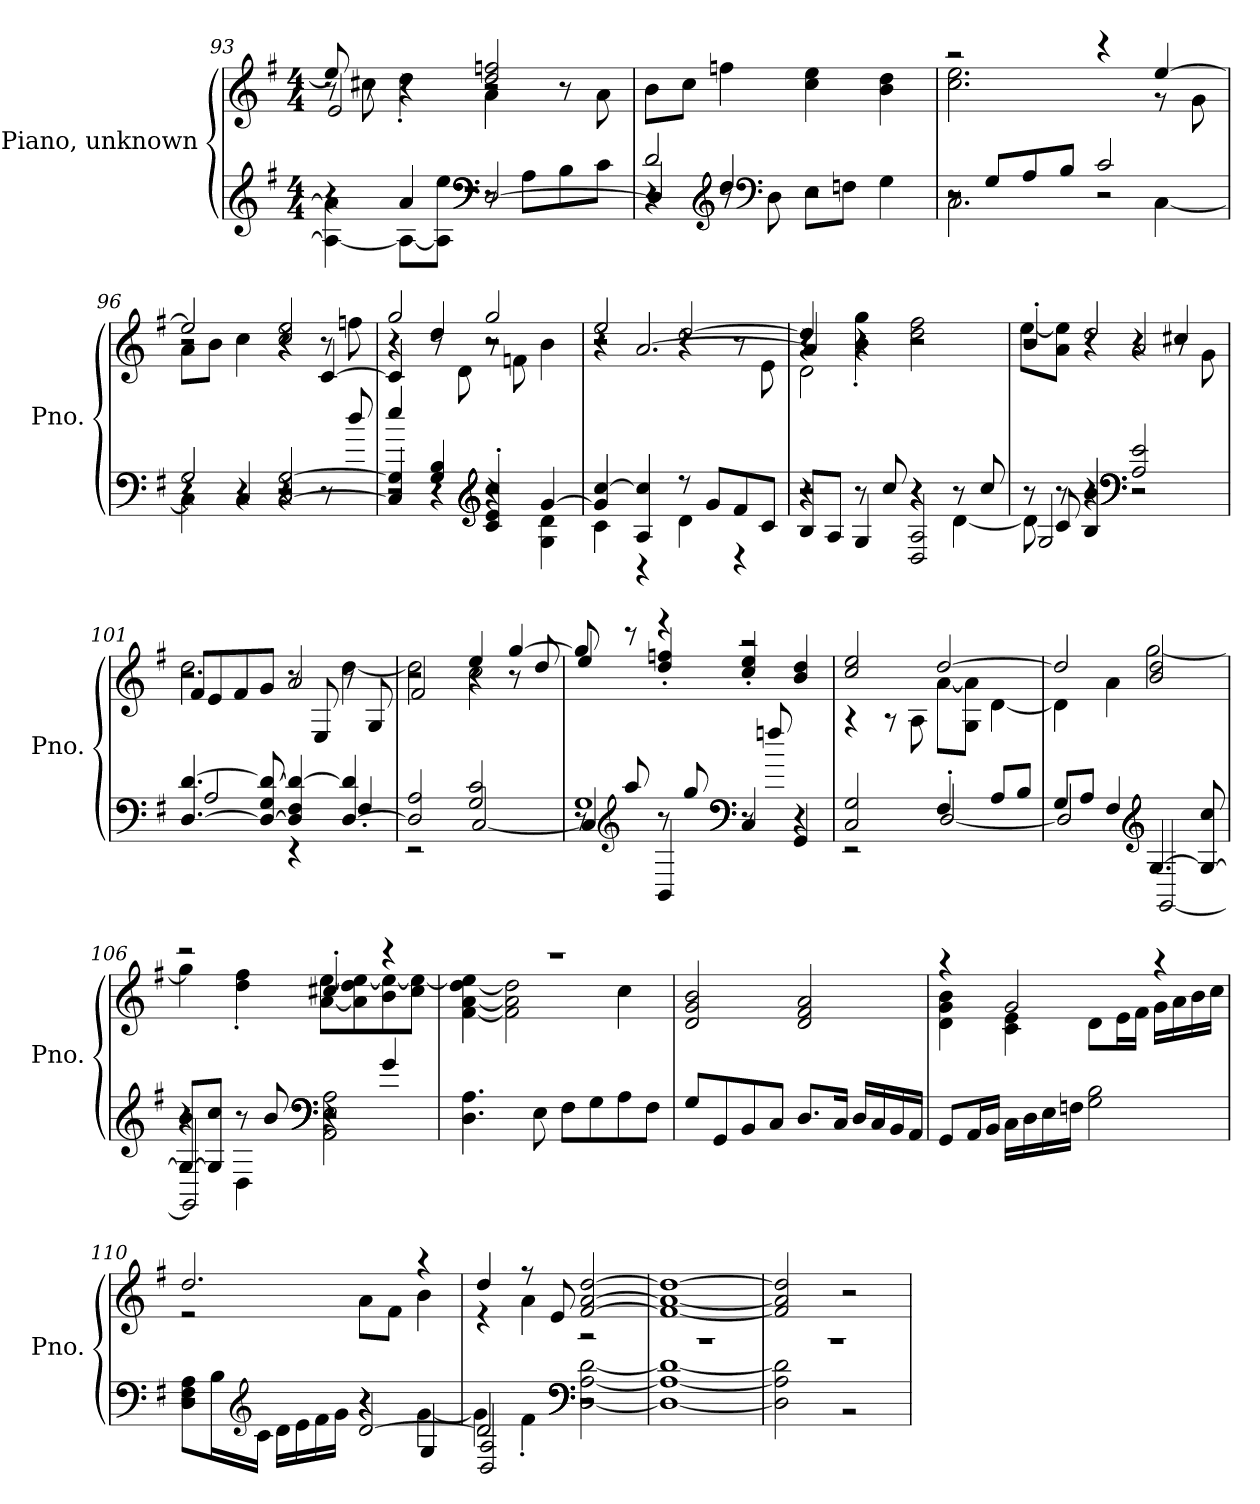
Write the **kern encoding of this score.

**kern	**kern
*part1	*part1
*staff2	*staff1
*I"Piano, unknown	*
*I'Pno.	*
*clefG2	*clefG2
*k[f#]	*k[f#]
*M4/4	*M4/4
=93	=93
*^	*^
*	*^	*	*^
1r	4A\_ 4a\]	4r	8ee/]	8r	2e/
.	.	.	8r	8cc#X\	.
.	8A\L_	4a/	4r	4dd'\	.
.	8A\] 8ee\J	.	.	.	.
*clefF4	*	*	*	*	*
.	8r	[2D/	2dd/ 2ffn/	4a\	2r
.	8A\L	.	.	.	.
.	8B\	.	.	8r	.
.	8c\J	.	.	8a\	.
*	*	*	*v	*v	*v
=94	=94	=94	=94
2d/	4r	4D/]	8b\L
.	.	.	8cc\J
*clefG2	*	*	*
.	8r	4dd/	4ffn\
*clefF4	*	*	*
.	8D\	.	.
2r	8E\L	2r	4cc\ 4ee\
.	8Fn\J	.	.
.	4G\	.	4b\ 4dd\
!!LO:LB:g=z
=95	=95	=95	=95
*	*	*	*^
8r	2.C\	2r	2r	2.cc\ 2.ee\
8G/L	.	.	.	.
8A/	.	.	.	.
8B/J	.	.	.	.
2r	.	2c/	4r	.
.	[4C\	.	[4ee/	8r
.	.	.	.	8g\
=96	=96	=96	=96	=96
*	*	*	*	*^
4r	4C\]	2G/	2ee/]	8a\L	2r
.	.	.	.	8b\J	.
4C/	4r	.	.	4cc\	.
4r	2r	[2C/ [2G/	2cc/ 2ee/	4r	4r
8r	.	.	.	8r	[4c/
8dd/	.	.	.	8ffn\	.
=97	=97	=97	=97	=97	=97
4ee/	2r	4C/] 4G/]	2gg/	4r	4c/]
4G/ 4B/	.	4r	.	8r	4dd/
.	.	.	.	8d\	.
*clefG2	*	*	*	*	*
4c/' 4e/' 4cc/'	4r	2r	2gg/	8r	2r
.	.	.	.	8fn\	.
[4g/	4G\ 4d\	.	.	4b\	.
*	*v	*v	*	*	*
=98	=98	=98	=98	=98
4g/] [4cc/	4c\	2ee/	2r	4r
4A/ 4cc/]	4r	.	.	[2.a/
8r	4d\	[2dd/	4r	.
8g/L	.	.	.	.
8f#/	4r	.	8r	.
8c/J	.	.	8e\	.
=99	=99	=99	=99	=99
*	*^	*	*	*^
8B/L	2r	4r	4dd/]	4r	4a/]	2d\
8A/J	.	.	.	.	.	.
8r	.	4G/	4r	4b\' 4gg\'	4r	.
8cc/	.	.	.	.	.	.
4r	4r	2D/ 2A/	2r	2dd\ 2ff#\	2r	2r
8r	[4d\	.	.	.	.	.
8cc/	.	.	.	.	.	.
*	*	*	*	*	*v	*v
!!LO:LB:g=z
=100	=100	=100	=100	=100	=100
8r	8d\]	2G/	4b'/	[8ee\L	2r
8c/	8r	.	.	8a\ 8ee\]J	.
4B/ 4b/	4r	.	2dd/	4r	.
*clefF4	*	*	*	*	*
2A/ 2e/	2r	2r	.	4r	2a/
.	.	.	4cc#X/	8r	.
.	.	.	.	8g\	.
*	*v	*v	*	*	*
=101	=101	=101	=101	=101
[4.D/ [4.d/	2A/	2r	2.dd\	8f#/L
.	.	.	.	8e/
.	.	.	.	8f#/
8D/_ 8G/ 8d/_	.	.	.	8g/J
4D/] 4F#/ 4d/_	4r	2a/	.	8r
.	.	.	.	8E/
[4D/ 4d/]	4F#'/	.	[4dd\	8r
.	.	.	.	8G/
=102	=102	=102	=102	=102
2D/] 2A/	2r	2r	2dd\]	2f#/
2G/ 2c/	[2C/	4r	2cc\	4ee/
.	.	[4gg/	.	8r
.	.	.	.	8dd/
*	*	*	*v	*v
=103	=103	=103	=103
*	*^	*	*
8r	1G	4C/]	8gg/]	4ee/
*clefG2	*	*	*	*
8aa/	.	.	8r	.
8r	.	4BB/	4r	4dd/' 4ffn/'
8gg/	.	.	.	.
*clefF4	*	*	*	*
8r	.	4C/	2r	4cc/' 4ee/'
8ffn/	.	.	.	.
4GG/	.	4r	.	4b/ 4dd/
*	*v	*v	*	*
!!LO:LB:g=z	!!
=104	=104	=104	=104
2C/ 2G/	2r	2cc/ 2ee/	4r
.	.	.	8r
.	.	.	8A\
4F#'/	[2D/	[2dd/	[8a\L
.	.	.	8G\ 8a\]J
8A/L	.	.	[4d\
8B/J	.	.	.
=105	=105	=105	=105
8G/L	2D/]	2dd/]	4d\]
8A/J	.	.	.
4F#/	.	.	4a\
*clefG2	*	*	*
[4.G/	[2GG/	2b/ 2dd/	[2gg\
8G/_ 8cc/	.	.	.
=106	=106	=106	=106
*	*^	*	*
8G/_ 8b/L	4r	2GG/]	2r	4gg\]
8G/] 8cc/J	.	.	.	.
8r	4D\	.	.	4dd\' 4ff#\'
8b/	.	.	.	.
*clefF4	*	*	*	*
4r	2AA\ 2E\ 2A\	2r	4cc#X'/	[8a\ [8ee\L
.	.	.	.	8a\] 8dd\ 8ee\_
4g/	.	.	4r	8b\ 8ee\_
.	.	.	.	8cc#\ 8ee\_J
*v	*v	*v	*	*
=107	=107	=107
4.D\ 4.A\	1r	[4f#\ [4a\ [4dd\ 4ee\]
.	.	2f#\] 2a\] 2dd\]
8E\	.	.
8F#\L	.	.
8G\	.	.
8A\	.	4cc\
8F#\J	.	.
*	*v	*v
!!LO:LB:g=z
=108	=108
8G/L	2d/ 2g/ 2b/
8GG/	.
8BB/	.
8C/J	.
8.D/L	2d/ 2f#/ 2a/
16C/Jk	.
16D/LL	.
16C/	.
16BB/	.
16AA/JJ	.
=109	=109
*	*^
8GG/L	4r	4d\ 4g\ 4b\
16AA/L	.	.
16BB/JJ	.	.
16C\LL	2g/	4c\ 4e\
16D\	.	.
16E\	.	.
16Fn\JJ	.	.
2G\ 2B\	.	8d\L
.	.	16e\L
.	.	16f#\JJ
.	4r	16g\LL
.	.	16a\
.	.	16b\
.	.	16cc\JJ
=110	=110	=110
*^	*	*
*	*^	*	*
2r	8D\ 8F#\ 8A\L	2r	2.dd/	2r
.	16B\L	.	.	.
*clefG2	*	*	*	*
.	16c\JJ	.	.	.
.	16d\LL	.	.	.
.	16e\	.	.	.
.	16f#\	.	.	.
.	16g\JJ	.	.	.
[2d/	4r	4r	.	8a\L
.	.	.	.	8f#\J
.	[4g\	4G/	4r	4b\
=111	=111	=111	=111	=111
2d/]	4g\]	2D/ 2A/	4dd/	4r
.	4f#'\	.	8r	4a\
.	.	.	8e/	.
*clefF4	*	*	*	*
2r	[2D\ [2A\ [2d\	2r	[2f#/ [2a/ [2dd/	2r
*	*v	*v	*	*
*	*	*v	*v
!!LO:PB:g=z
=112	=112	=112
1r	1D_ 1A_ 1d_	1f#_ 1a_ 1dd_
=113	=113	=113
1r	2D\] 2A\] 2d\]	2f#/] 2a/] 2dd/]
.	2r	2r
*v	*v	*
=	=
*-	*-
